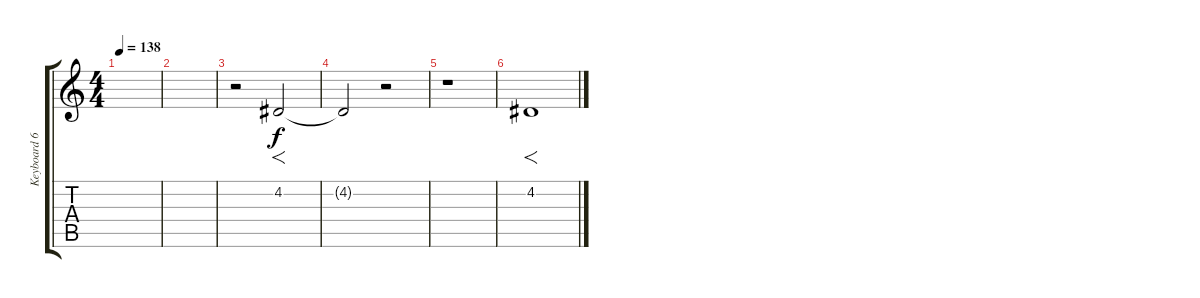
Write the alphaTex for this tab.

\track ("Keyboard 6" "Keyboard 6") {instrument lead8bassandlead}
\staff {score tabs}
\tuning (E4 B3 G3 D3 A2 E2) {hide}
\ts (4 4)
\tempo 138
\clef g2
\ks c
|
|
r.2 4.2.2{f volume 10} |
4.2{t}.2 r.2 |
r.1 |
4.2.1{f}
